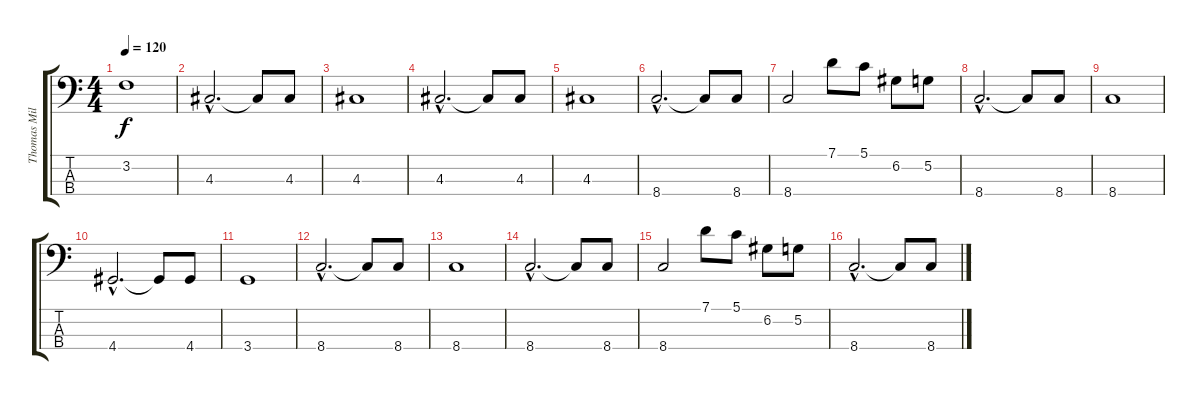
\track ("Thomas Miller (Bass)" "Thomas Mil") {instrument electricbassfinger}
\staff {score tabs}
\tuning (G2 D2 A1 E1) {hide}
\ts (4 4)
\tempo 120
\clef f4
\ks c
3.2.1{dy f} |
4.3{hac}.2{d} 4.3{t}.8 4.3.8 |
4.3.1 |
4.3{hac}.2{d} 4.3{t}.8 4.3.8 |
4.3.1 |
8.4{hac}.2{d} 8.4{t}.8 8.4.8 |
8.4.2 7.1.8 5.1.8 6.2.8 5.2.8 |
8.4{hac}.2{d} 8.4{t}.8 8.4.8 |
8.4.1 |
4.4{hac}.2{d} 4.4{t}.8 4.4.8 |
3.4.1 |
8.4{hac}.2{d} 8.4{t}.8 8.4.8 |
8.4.1 |
8.4{hac}.2{d} 8.4{t}.8 8.4.8 |
8.4.2 7.1.8 5.1.8 6.2.8 5.2.8 |
8.4{hac}.2{d} 8.4{t}.8 8.4.8
